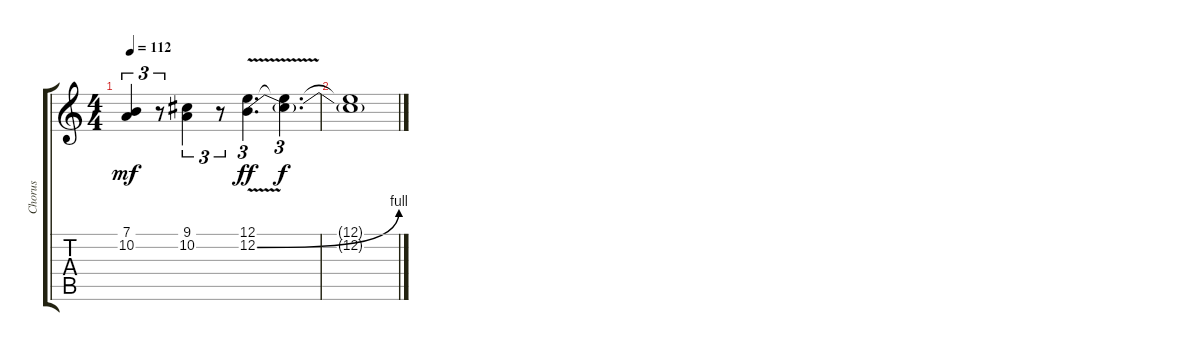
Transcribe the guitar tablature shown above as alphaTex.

\track ("Chorus" "Chorus") {instrument tremolostrings}
\staff {score tabs}
\tuning (E4 B3 G3 D3 A2 E2) {hide}
\ts (4 4)
\tempo 112
\clef g2
\ks c
(7.1 10.2).4{tu (3 2) dy mf} r.8{tu (3 2)} (9.1 10.2).4{tu (3 2)} r.8{tu (3 2)} (12.1 12.2{be (bend 0 0 60 4) v}).4{d tu (3 2) dy ff} (12.1{t} 12.2{t}).4{d tu (3 2) dy f} |
(12.1{t} 12.2{t}).1
